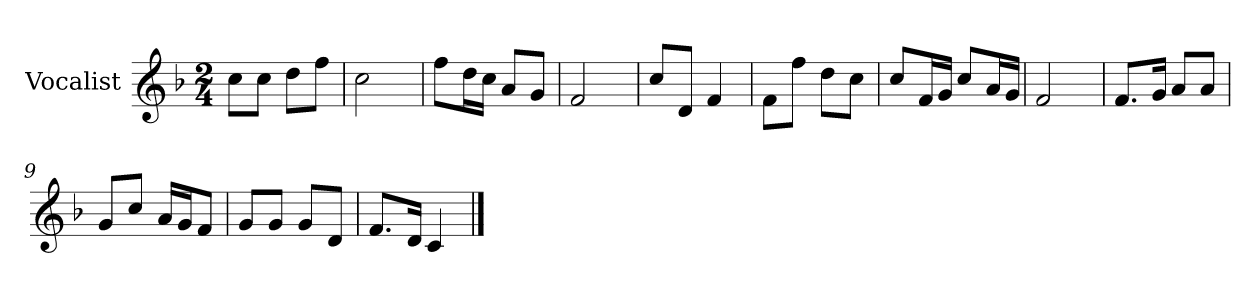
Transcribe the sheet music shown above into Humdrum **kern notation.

**kern
*part1
*staff1
*I"Vocalist
*k[b-]
*F:
*M2/4
=
8ccL
8ccJ
8ddL
8ffJ
=1
2cc
=2
8ffL
16ddL
16ccJJ
8aL
8gJ
=3
2f
=4
8ccL
8dJ
4f
=5
8fL
8ffJ
8ddL
8ccJ
=6
8ccL
16fL
16gJJ
8ccL
16aL
16gJJ
=7
2f
=8
8.fL
16gJk
8aL
8aJ
=9
8gL
8ccJ
16aLL
16gJ
8fJ
=10
8gL
8gJ
8gL
8dJ
=11
8.fL
16dJk
4c
==
*-
